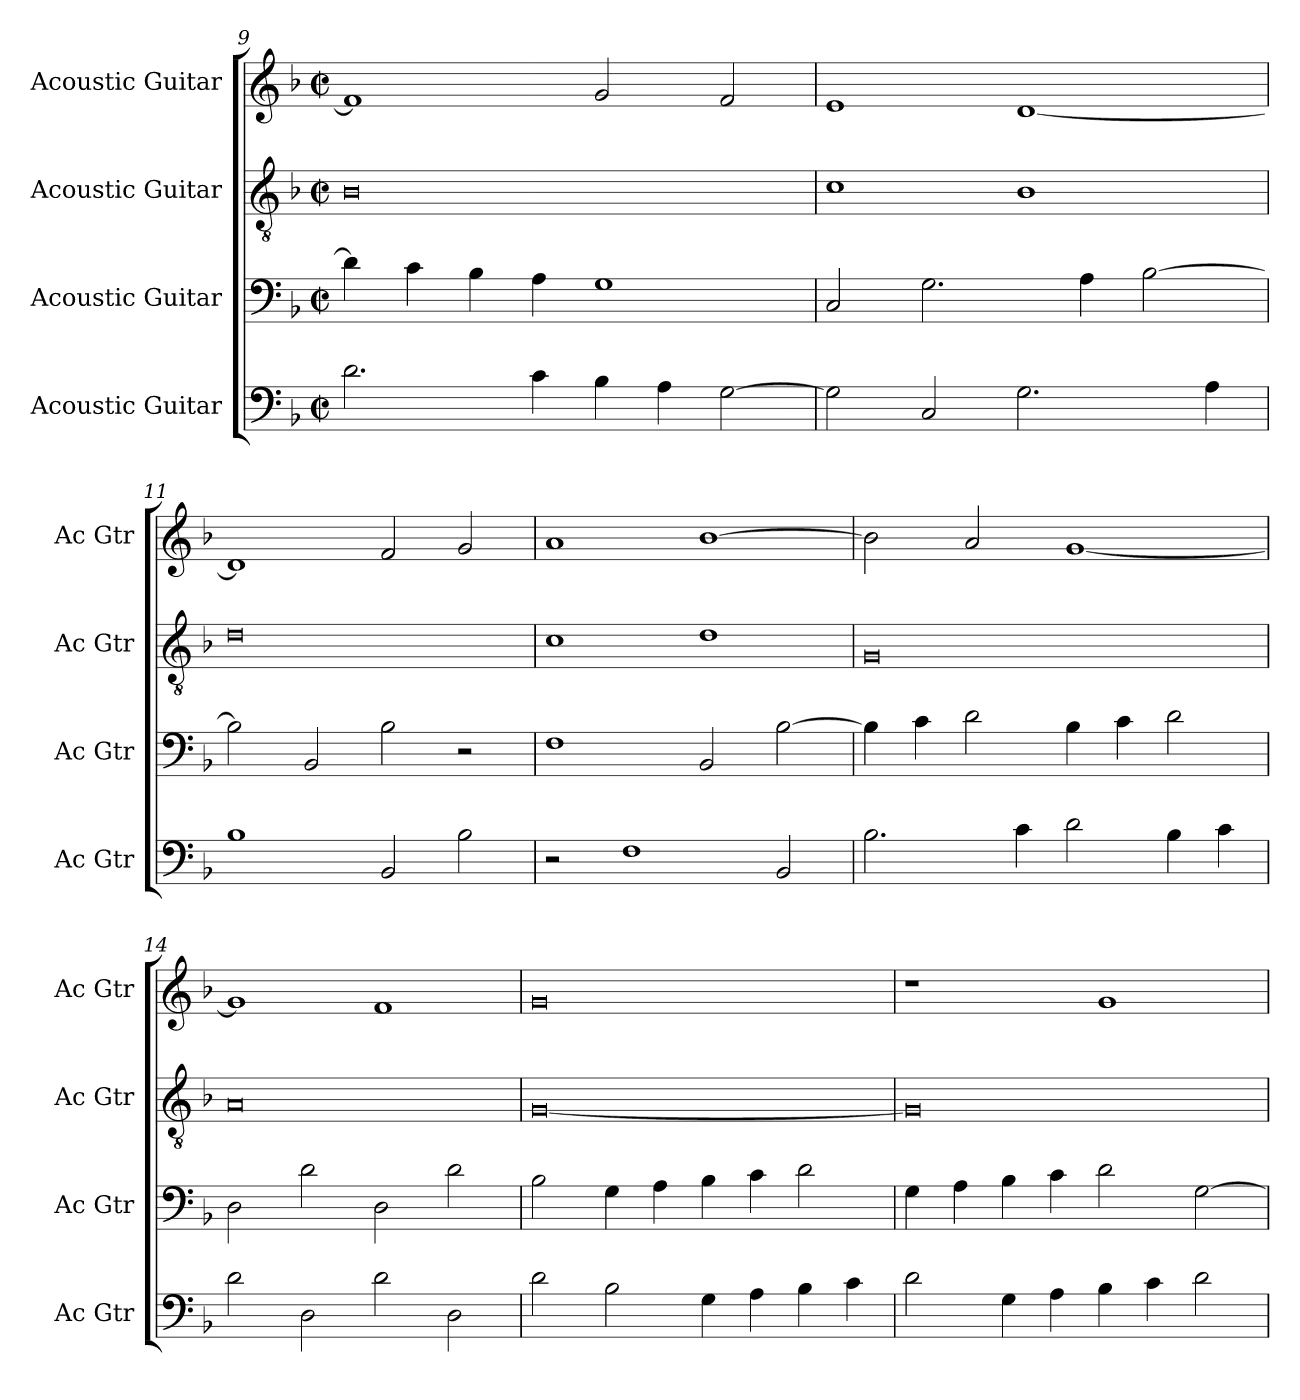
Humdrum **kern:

**kern	**kern	**kern	**kern
*part4	*part3	*part2	*part1
*staff4	*staff3	*staff2	*staff1
*I"Acoustic Guitar	*I"Acoustic Guitar	*I"Acoustic Guitar	*I"Acoustic Guitar
*I'Ac Gtr	*I'Ac Gtr	*I'Ac Gtr	*I'Ac Gtr
*clefF4	*clefF4	*clefGv2	*clefG2
*k[b-]	*k[b-]	*k[b-]	*k[b-]
*M2/2	*M2/2	*M2/2	*M2/2
*met(c|)	*met(c|)	*met(c|)	*met(c|)
=9	=9	=9	=9
2.d\	4d\]	0B-	1f]
.	4c\	.	.
.	4B-\	.	.
4c\	4A\	.	.
4B-\	1G	.	2g/
4A\	.	.	.
[2G	.	.	2f/
=10	=10	=10	=10
2G\]	2C/	1c	1e
2C/	2.G\	.	.
2.G\	.	1B-	[1d
.	4A\	.	.
.	[2B-	.	.
4A\	.	.	.
=11	=11	=11	=11
1B-	2B-\]	0d	1d]
.	2BB-/	.	.
2BB-/	2B-\	.	2f/
2B-\	2r	.	2g/
=12	=12	=12	=12
2r	1F	1c	1a
1F	.	.	.
.	2BB-/	1d	[1b-
2BB-/	[2B-\	.	.
=13	=13	=13	=13
2.B-\	4B-\]	0G	2b-\]
.	4c\	.	.
.	2d\	.	2a/
4c\	.	.	.
2d\	4B-\	.	[1g
.	4c\	.	.
4B-\	2d\	.	.
4c\	.	.	.
=14	=14	=14	=14
2d\	2D\	0A	1g]
2D\	2d\	.	.
2d\	2D\	.	1f
2D\	2d\	.	.
=15	=15	=15	=15
2d\	2B-\	[0G/	0g
2B-\	4G\	.	.
.	4A\	.	.
4G\	4B-\	.	.
4A\	4c\	.	.
4B-\	2d\	.	.
4c\	.	.	.
=16	=16	=16	=16
2d\	4G\	0G]	1r
.	4A\	.	.
4G\	4B-\	.	.
4A\	4c\	.	.
4B-\	2d\	.	1g
4c\	.	.	.
2d\	[2G\	.	.
=	=	=	=
*-	*-	*-	*-
